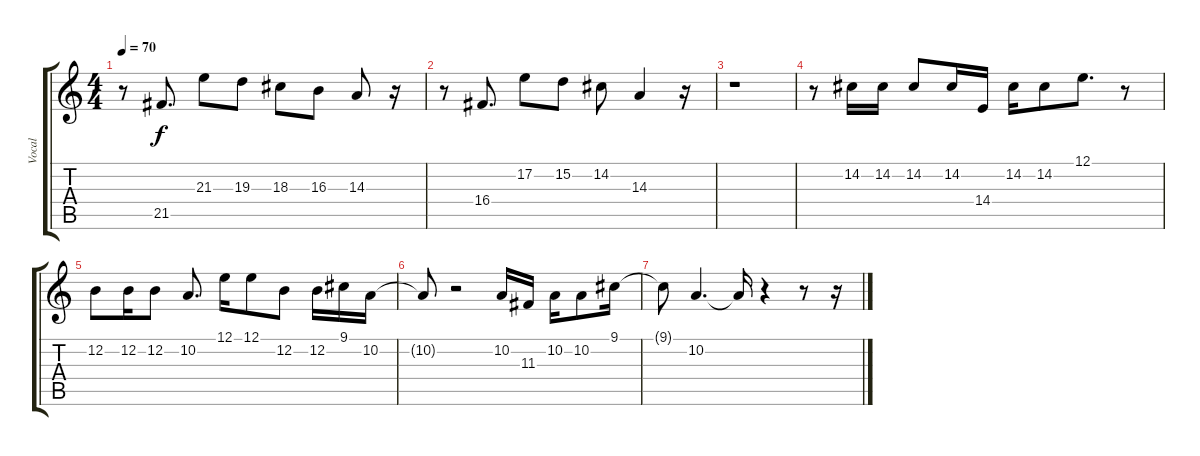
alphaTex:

\track ("Vocal" "Vocal") {instrument panflute}
\staff {score tabs}
\tuning (E4 B3 G3 D3 A2 E2) {hide}
\ts (4 4)
\tempo 70
\clef g2
\ks c
r.8{dy f} 21.5.8{d} 21.3.8 19.3.8 18.3.8 16.3.8 14.3.8 r.16 |
r.8 16.4.8{d} 17.2.8 15.2.8 14.2.8 14.3.4 r.16 |
r.1 |
r.8 14.2.16 14.2.16 14.2.8 14.2.16 14.4.16 14.2.16 14.2.8 12.1.8{d} r.8 |
12.2.8 12.2.16 12.2.8 10.2.8{d} 12.1.16 12.1.8 12.2.8 12.2.16 9.1.16 10.2.16 |
10.2{t}.8 r.2 10.2.16 11.3.16 10.2.16 10.2.8 9.1.16 |
9.1{t}.8 10.2.4{d} 10.2{t}.16 r.4 r.8 r.16
